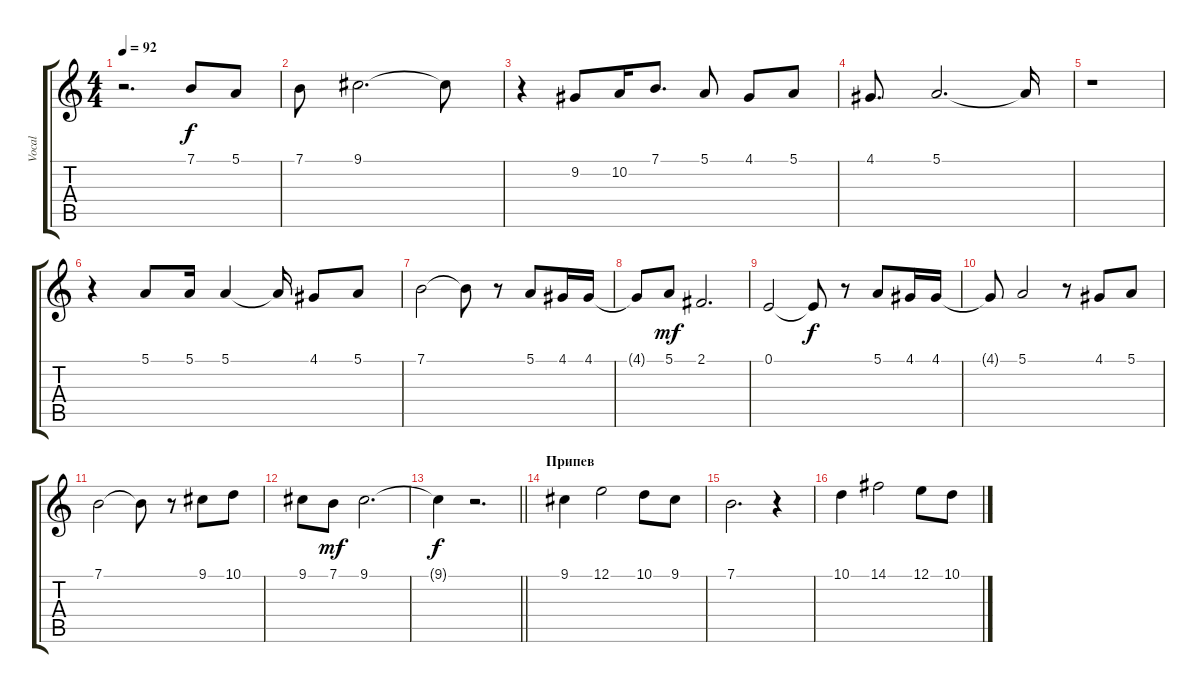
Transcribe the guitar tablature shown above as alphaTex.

\track ("Vocal" "Vocal") {instrument fx5brightness}
\staff {score tabs}
\tuning (E4 B3 G3 D3 A2 E2) {hide}
\ts (4 4)
\tempo 92
\clef g2
\ks c
r.2{d dy mf} 7.1.8{dy f} 5.1.8 |
7.1.8 9.1.2{d} 9.1{t}.8 |
r.4 9.2.8 10.2.16 7.1.8{d} 5.1.8 4.1.8 5.1.8 |
4.1.8{d} 5.1.2{d} 5.1{t}.16 |
r.1 |
r.4 5.1.8 5.1.16 5.1.4 5.1{t}.16 4.1.8 5.1.8 |
7.1.2 7.1{t}.8 r.8 5.1.8 4.1.16 4.1.16 |
4.1{t}.8 5.1.8{dy mf} 2.1.2{d} |
0.1.2 0.1{t}.8{dy f} r.8 5.1.8 4.1.16 4.1.16 |
4.1{t}.8 5.1.2 r.8 4.1.8 5.1.8 |
7.1.2 7.1{t}.8 r.8 9.1.8 10.1.8 |
9.1.8 7.1.8{dy mf} 9.1.2{d} |
\barLineRight lightlight
9.1{t}.4{dy f} r.2{d} |
\section ("" "Припев")
9.1.4 12.1.2 10.1.8 9.1.8 |
7.1.2{d} r.4 |
10.1.4 14.1.2 12.1.8 10.1.8
